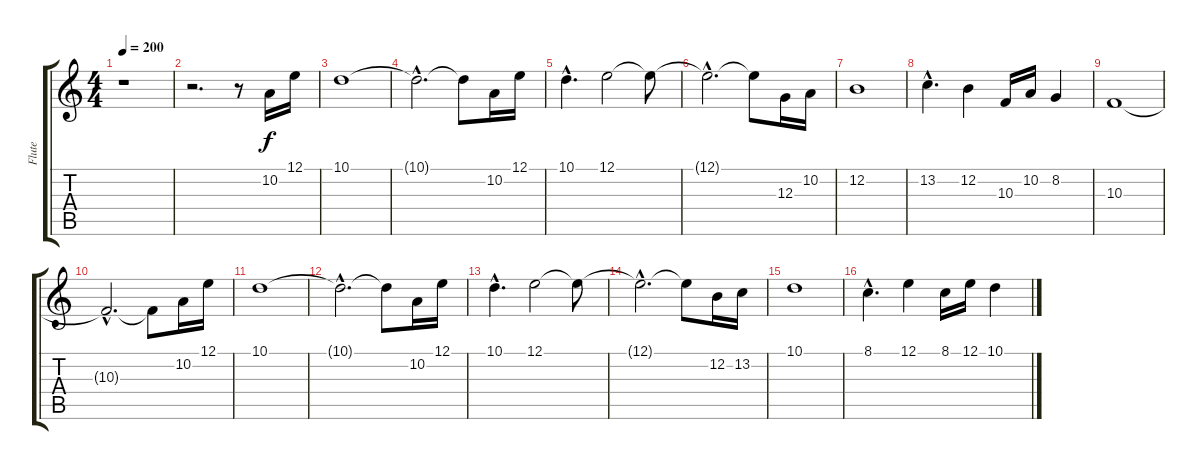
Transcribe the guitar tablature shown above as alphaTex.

\track ("Flute" "Flute") {instrument shakuhachi}
\staff {score tabs}
\tuning (E4 B3 G3 D3 A2 E2) {hide}
\ts (4 4)
\tempo 200
\clef g2
\ks c
r.1{dy f} |
r.2{d} r.8 10.2.16 12.1.16 |
10.1.1 |
10.1{hac t}.2{d} 10.1{t}.8 10.2.16 12.1.16 |
10.1{hac}.4{d} 12.1.2 12.1{t}.8 |
12.1{hac t}.2{d} 12.1{t}.8 12.3.16 10.2.16 |
12.2.1 |
13.2{hac}.4{d} 12.2.4 10.3.16 10.2.16 8.2.4 |
10.3.1 |
10.3{hac t}.2{d} 10.3{t}.8 10.2.16 12.1.16 |
10.1.1 |
10.1{hac t}.2{d} 10.1{t}.8 10.2.16 12.1.16 |
10.1{hac}.4{d} 12.1.2 12.1{t}.8 |
12.1{hac t}.2{d} 12.1{t}.8 12.2.16 13.2.16 |
10.1.1 |
8.1{hac}.4{d} 12.1.4 8.1.16 12.1.16 10.1.4
